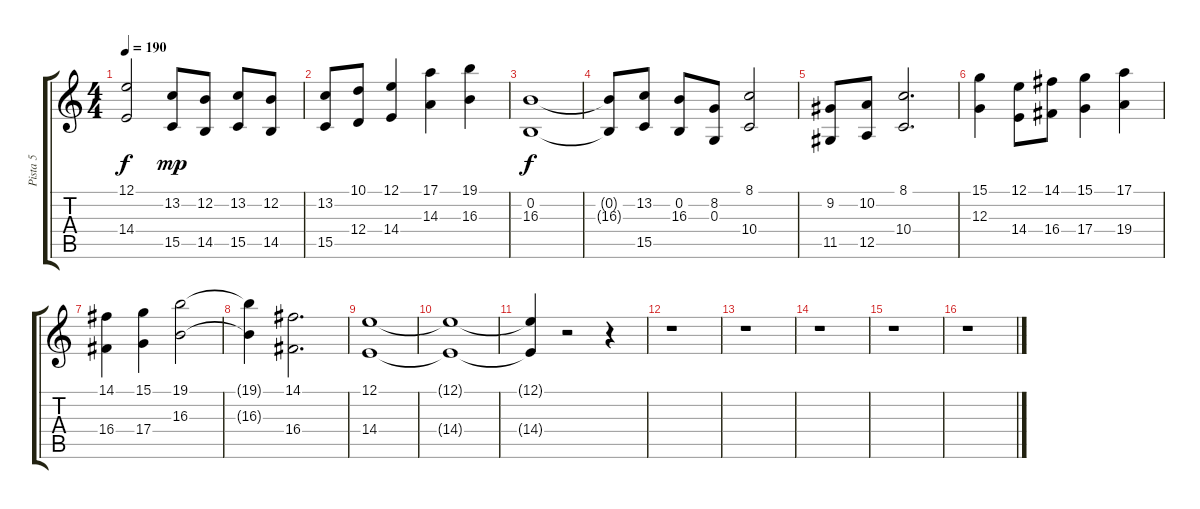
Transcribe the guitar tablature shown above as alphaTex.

\track ("Pista 5" "Pista 5") {instrument stringensemble1}
\staff {score tabs}
\tuning (E4 B3 G3 D3 A2 E2) {hide}
\ts (4 4)
\tempo 190
\clef g2
\ks c
(12.1{t} 14.4{t}).2{dy f} (13.2 15.5).8{dy mp} (12.2 14.5).8 (13.2 15.5).8 (12.2 14.5).8 |
(13.2 15.5).8 (10.1 12.4).8 (12.1 14.4).4 (17.1 14.3).4 (19.1 16.3).4 |
(0.2 16.3).1{dy f} |
(0.2{t} 16.3{t}).8 (13.2 15.5).8 (0.2 16.3).8 (8.2 0.3).8 (8.1 10.4).2 |
(9.2 11.5).8 (10.2 12.5).8 (8.1 10.4).2{d} |
(15.1 12.3).4 (12.1 14.4).8 (14.1 16.4).8 (15.1 17.4).4 (17.1 19.4).4 |
(14.1 16.4).4 (15.1 17.4).4 (19.1 16.3).2 |
(19.1{t} 16.3{t}).4 (14.1 16.4).2{d} |
(12.1 14.4).1 |
(12.1{t} 14.4{t}).1 |
(12.1{t} 14.4{t}).4 r.2 r.4 |
r.1 |
r.1 |
r.1 |
r.1 |
r.1
